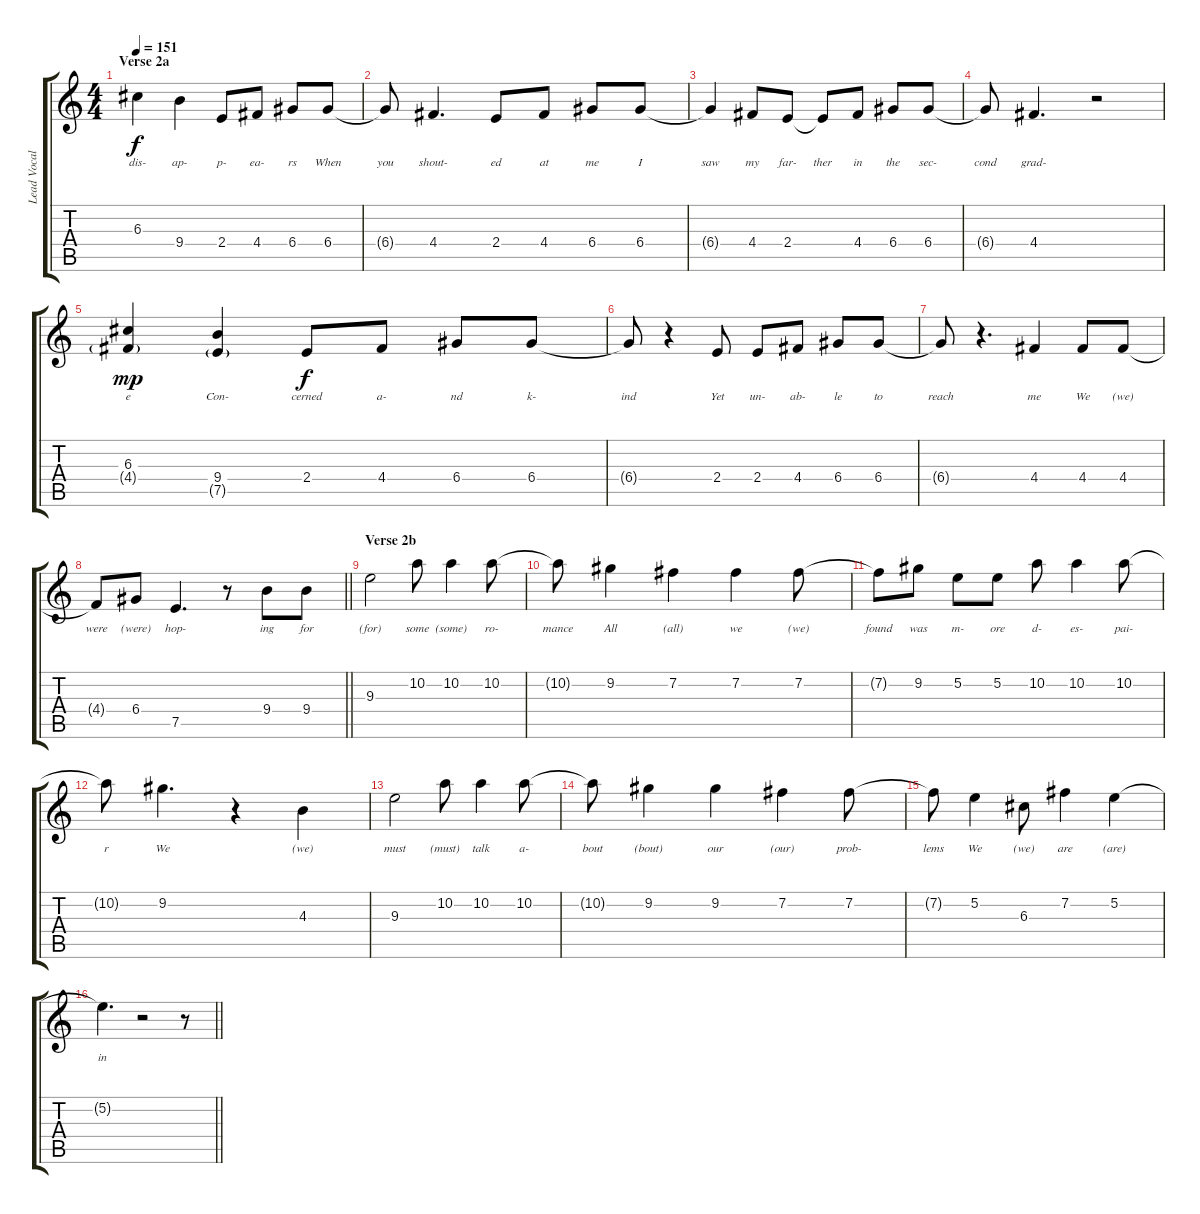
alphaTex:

\track ("Lead Vocals (Kele Okereke)" "Lead Vocal") {instrument contrabass}
\staff {score tabs}
\tuning (E4 B3 G3 D3 A2 E2) {hide}
\ts (4 4)
\section ("" "Verse 2a")
\tempo 151
\clef g2
\ks c
6.3.4{lyrics (0 "dis-") lyrics (1 "") lyrics (2 "") lyrics (3 "") lyrics (4 "") dy f} 9.4.4{lyrics (0 "ap-") lyrics (1 "") lyrics (2 "") lyrics (3 "") lyrics (4 "")} 2.4.8{lyrics (0 "p-") lyrics (1 "") lyrics (2 "") lyrics (3 "") lyrics (4 "")} 4.4.8{lyrics (0 "ea-") lyrics (1 "") lyrics (2 "") lyrics (3 "") lyrics (4 "")} 6.4.8{lyrics (0 "rs") lyrics (1 "") lyrics (2 "") lyrics (3 "") lyrics (4 "")} 6.4.8{lyrics (0 "When") lyrics (1 "") lyrics (2 "") lyrics (3 "") lyrics (4 "")} |
6.4{t}.8{lyrics (0 "you") lyrics (1 "") lyrics (2 "") lyrics (3 "") lyrics (4 "")} 4.4.4{d lyrics (0 "shout-") lyrics (1 "") lyrics (2 "") lyrics (3 "") lyrics (4 "")} 2.4.8{lyrics (0 "ed") lyrics (1 "") lyrics (2 "") lyrics (3 "") lyrics (4 "")} 4.4.8{lyrics (0 "at") lyrics (1 "") lyrics (2 "") lyrics (3 "") lyrics (4 "")} 6.4.8{lyrics (0 "me") lyrics (1 "") lyrics (2 "") lyrics (3 "") lyrics (4 "")} 6.4.8{lyrics (0 "I") lyrics (1 "") lyrics (2 "") lyrics (3 "") lyrics (4 "")} |
6.4{t}.4{lyrics (0 "saw") lyrics (1 "") lyrics (2 "") lyrics (3 "") lyrics (4 "")} 4.4.8{lyrics (0 "my") lyrics (1 "") lyrics (2 "") lyrics (3 "") lyrics (4 "")} 2.4.8{lyrics (0 "far-") lyrics (1 "") lyrics (2 "") lyrics (3 "") lyrics (4 "")} 2.4{t}.8{lyrics (0 "ther") lyrics (1 "") lyrics (2 "") lyrics (3 "") lyrics (4 "")} 4.4.8{lyrics (0 "in") lyrics (1 "") lyrics (2 "") lyrics (3 "") lyrics (4 "")} 6.4.8{lyrics (0 "the") lyrics (1 "") lyrics (2 "") lyrics (3 "") lyrics (4 "")} 6.4.8{lyrics (0 "sec-") lyrics (1 "") lyrics (2 "") lyrics (3 "") lyrics (4 "")} |
6.4{t}.8{lyrics (0 "cond") lyrics (1 "") lyrics (2 "") lyrics (3 "") lyrics (4 "")} 4.4.4{d lyrics (0 "grad-") lyrics (1 "") lyrics (2 "") lyrics (3 "") lyrics (4 "")} r.2 |
(6.3 4.4{g}).4{lyrics (0 "e") lyrics (1 "") lyrics (2 "") lyrics (3 "") lyrics (4 "") dy mp} (9.4 7.5{g}).4{lyrics (0 "Con-") lyrics (1 "") lyrics (2 "") lyrics (3 "") lyrics (4 "")} 2.4.8{lyrics (0 "cerned") lyrics (1 "") lyrics (2 "") lyrics (3 "") lyrics (4 "") dy f} 4.4.8{lyrics (0 "a-") lyrics (1 "") lyrics (2 "") lyrics (3 "") lyrics (4 "")} 6.4.8{lyrics (0 "nd") lyrics (1 "") lyrics (2 "") lyrics (3 "") lyrics (4 "")} 6.4.8{lyrics (0 "k-") lyrics (1 "") lyrics (2 "") lyrics (3 "") lyrics (4 "")} |
6.4{t}.8{lyrics (0 "ind") lyrics (1 "") lyrics (2 "") lyrics (3 "") lyrics (4 "")} r.4 2.4.8{lyrics (0 "Yet") lyrics (1 "") lyrics (2 "") lyrics (3 "") lyrics (4 "")} 2.4.8{lyrics (0 "un-") lyrics (1 "") lyrics (2 "") lyrics (3 "") lyrics (4 "")} 4.4.8{lyrics (0 "ab-") lyrics (1 "") lyrics (2 "") lyrics (3 "") lyrics (4 "")} 6.4.8{lyrics (0 "le") lyrics (1 "") lyrics (2 "") lyrics (3 "") lyrics (4 "")} 6.4.8{lyrics (0 "to") lyrics (1 "") lyrics (2 "") lyrics (3 "") lyrics (4 "")} |
6.4{t}.8{lyrics (0 "reach") lyrics (1 "") lyrics (2 "") lyrics (3 "") lyrics (4 "")} r.4{d} 4.4.4{lyrics (0 "me") lyrics (1 "") lyrics (2 "") lyrics (3 "") lyrics (4 "")} 4.4.8{lyrics (0 "We") lyrics (1 "") lyrics (2 "") lyrics (3 "") lyrics (4 "")} 4.4.8{lyrics (0 "(we)") lyrics (1 "") lyrics (2 "") lyrics (3 "") lyrics (4 "")} |
\barLineRight lightlight
4.4{t}.8{lyrics (0 "were") lyrics (1 "") lyrics (2 "") lyrics (3 "") lyrics (4 "")} 6.4.8{lyrics (0 "(were)") lyrics (1 "") lyrics (2 "") lyrics (3 "") lyrics (4 "")} 7.5.4{d lyrics (0 "hop-") lyrics (1 "") lyrics (2 "") lyrics (3 "") lyrics (4 "")} r.8 9.4.8{lyrics (0 "ing") lyrics (1 "") lyrics (2 "") lyrics (3 "") lyrics (4 "")} 9.4.8{lyrics (0 "for") lyrics (1 "") lyrics (2 "") lyrics (3 "") lyrics (4 "")} |
\section ("" "Verse 2b")
9.3.2{lyrics (0 "(for)") lyrics (1 "") lyrics (2 "") lyrics (3 "") lyrics (4 "")} 10.2.8{lyrics (0 "some") lyrics (1 "") lyrics (2 "") lyrics (3 "") lyrics (4 "")} 10.2.4{lyrics (0 "(some)") lyrics (1 "") lyrics (2 "") lyrics (3 "") lyrics (4 "")} 10.2.8{lyrics (0 "ro-") lyrics (1 "") lyrics (2 "") lyrics (3 "") lyrics (4 "")} |
10.2{t}.8{lyrics (0 "mance") lyrics (1 "") lyrics (2 "") lyrics (3 "") lyrics (4 "")} 9.2.4{lyrics (0 "All") lyrics (1 "") lyrics (2 "") lyrics (3 "") lyrics (4 "")} 7.2.4{lyrics (0 "(all)") lyrics (1 "") lyrics (2 "") lyrics (3 "") lyrics (4 "")} 7.2.4{lyrics (0 "we") lyrics (1 "") lyrics (2 "") lyrics (3 "") lyrics (4 "")} 7.2.8{lyrics (0 "(we)") lyrics (1 "") lyrics (2 "") lyrics (3 "") lyrics (4 "")} |
7.2{t}.8{lyrics (0 "found") lyrics (1 "") lyrics (2 "") lyrics (3 "") lyrics (4 "")} 9.2.8{lyrics (0 "was") lyrics (1 "") lyrics (2 "") lyrics (3 "") lyrics (4 "")} 5.2.8{lyrics (0 "m-") lyrics (1 "") lyrics (2 "") lyrics (3 "") lyrics (4 "")} 5.2.8{lyrics (0 "ore") lyrics (1 "") lyrics (2 "") lyrics (3 "") lyrics (4 "")} 10.2.8{lyrics (0 "d-") lyrics (1 "") lyrics (2 "") lyrics (3 "") lyrics (4 "")} 10.2.4{lyrics (0 "es-") lyrics (1 "") lyrics (2 "") lyrics (3 "") lyrics (4 "")} 10.2.8{lyrics (0 "pai-") lyrics (1 "") lyrics (2 "") lyrics (3 "") lyrics (4 "")} |
10.2{t}.8{lyrics (0 "r") lyrics (1 "") lyrics (2 "") lyrics (3 "") lyrics (4 "")} 9.2.4{d lyrics (0 "We") lyrics (1 "") lyrics (2 "") lyrics (3 "") lyrics (4 "")} r.4 4.3.4{lyrics (0 "(we)") lyrics (1 "") lyrics (2 "") lyrics (3 "") lyrics (4 "")} |
9.3.2{lyrics (0 "must") lyrics (1 "") lyrics (2 "") lyrics (3 "") lyrics (4 "")} 10.2.8{lyrics (0 "(must)") lyrics (1 "") lyrics (2 "") lyrics (3 "") lyrics (4 "")} 10.2.4{lyrics (0 "talk") lyrics (1 "") lyrics (2 "") lyrics (3 "") lyrics (4 "")} 10.2.8{lyrics (0 "a-") lyrics (1 "") lyrics (2 "") lyrics (3 "") lyrics (4 "")} |
10.2{t}.8{lyrics (0 "bout") lyrics (1 "") lyrics (2 "") lyrics (3 "") lyrics (4 "")} 9.2.4{lyrics (0 "(bout)") lyrics (1 "") lyrics (2 "") lyrics (3 "") lyrics (4 "")} 9.2.4{lyrics (0 "our") lyrics (1 "") lyrics (2 "") lyrics (3 "") lyrics (4 "")} 7.2.4{lyrics (0 "(our)") lyrics (1 "") lyrics (2 "") lyrics (3 "") lyrics (4 "")} 7.2.8{lyrics (0 "prob-") lyrics (1 "") lyrics (2 "") lyrics (3 "") lyrics (4 "")} |
7.2{t}.8{lyrics (0 "lems") lyrics (1 "") lyrics (2 "") lyrics (3 "") lyrics (4 "")} 5.2.4{lyrics (0 "We") lyrics (1 "") lyrics (2 "") lyrics (3 "") lyrics (4 "")} 6.3.8{lyrics (0 "(we)") lyrics (1 "") lyrics (2 "") lyrics (3 "") lyrics (4 "")} 7.2.4{lyrics (0 "are") lyrics (1 "") lyrics (2 "") lyrics (3 "") lyrics (4 "")} 5.2.4{lyrics (0 "(are)") lyrics (1 "") lyrics (2 "") lyrics (3 "") lyrics (4 "")} |
\barLineRight lightlight
5.2{t}.4{d lyrics (0 "in") lyrics (1 "") lyrics (2 "") lyrics (3 "") lyrics (4 "")} r.2 r.8
